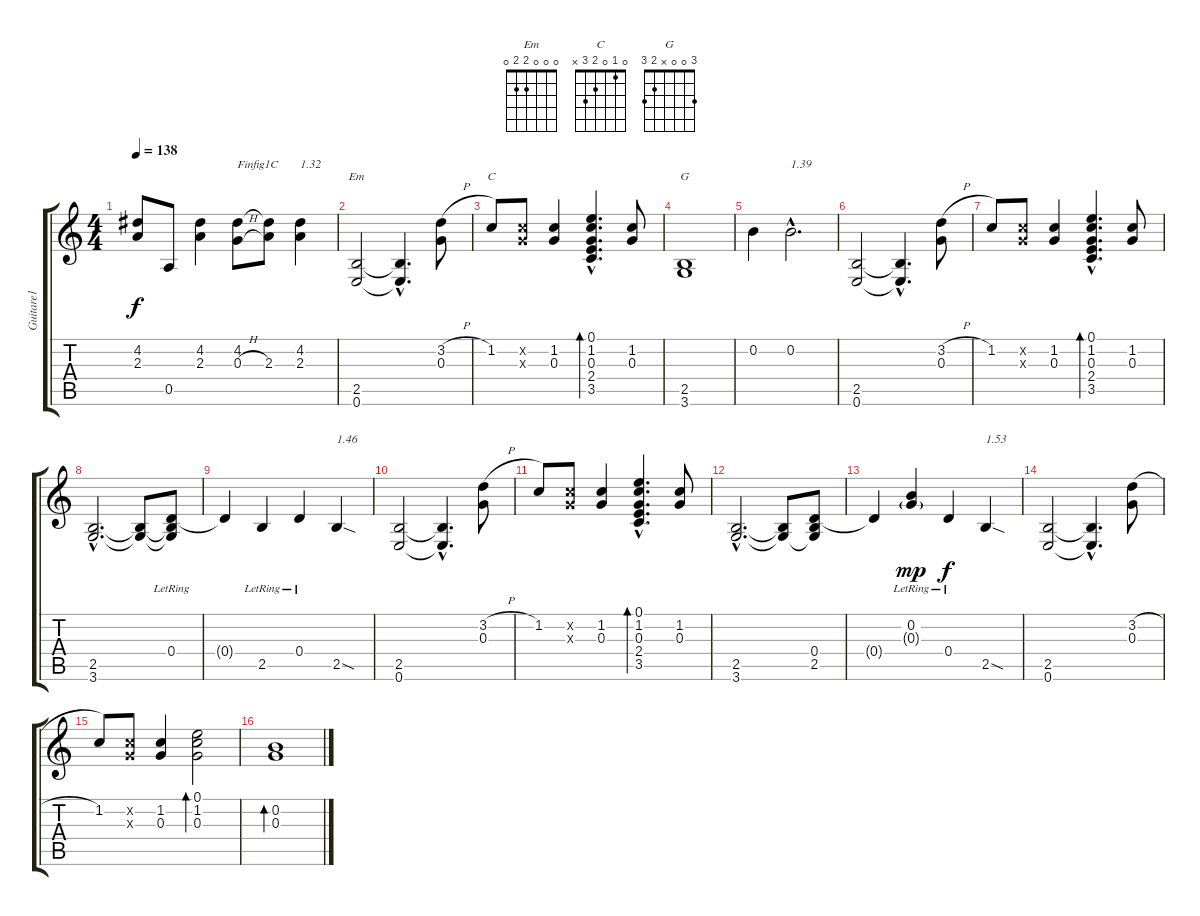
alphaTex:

\track ("Guitare1" "Guitare1") {instrument electricguitarjazz}
\staff {score tabs}
\tuning (E4 B3 G3 D3 A2 E2) {hide}
\chord ("Em" 0 0 0 2 2 0)
\chord ("C" 0 1 0 2 3 x)
\chord ("G" 3 0 0 x 2 3)
\ts (4 4)
\tempo 138
\clef g2
\ks c
(4.2{t} 2.3{t}).8{dy f} 0.5.8 (4.2 2.3).4 (4.2 0.3{h}).8{txt "Finfig1C"} (4.2{t} 2.3).8 (4.2 2.3).4{txt "1.32"} |
(2.5 0.6).2{ch "Em"} (2.5{hac t} 0.6{hac t}).4{d} (3.2{h} 0.3).8 |
1.2.8{ch "C"} (1.2{x} 0.3{x}).8 (1.2 0.3).4 (0.1{hac} 1.2{hac} 0.3{hac} 2.4{hac} 3.5{hac}).4{d bd 120} (1.2 0.3).8 |
(2.5 3.6).1{ch "G"} |
0.2.4 0.2{hac}.2{d txt "1.39"} |
(2.5 0.6).2 (2.5{hac t} 0.6{hac t}).4{d} (3.2{h} 0.3).8 |
1.2.8 (1.2{x} 0.3{x}).8 (1.2 0.3).4 (0.1{hac} 1.2{hac} 0.3{hac} 2.4{hac} 3.5{hac}).4{d bd 120} (1.2 0.3).8 |
(2.5{hac} 3.6{hac}).2{d} (2.5{t} 3.6{t}).8 (0.4{lr} 2.5{t} 3.6{t}).8 |
0.4{t}.4 2.5{lr}.4 0.4{lr}.4 2.5{sod}.4{txt "1.46"} |
(2.5 0.6).2 (2.5{hac t} 0.6{hac t}).4{d} (3.2{h} 0.3).8 |
1.2.8 (1.2{x} 0.3{x}).8 (1.2 0.3).4 (0.1{hac} 1.2{hac} 0.3{hac} 2.4{hac} 3.5{hac}).4{d bd 120} (1.2 0.3).8 |
(2.5{hac} 3.6{hac}).2{d} (2.5{t} 3.6{t}).8 (0.4 2.5 3.6{t}).8 |
0.4{t}.4 (0.2{lr} 0.3{g lr}).4{dy mp} 0.4{lr}.4{dy f} 2.5{sod}.4{txt "1.53"} |
(2.5 0.6).2 (2.5{hac t} 0.6{hac t}).4{d} (3.2{h} 0.3).8 |
1.2.8 (1.2{x} 0.3{x}).8 (1.2 0.3).4 (0.1 1.2 0.3).2{bd 240} |
(0.2 0.3).1{bd 240}
